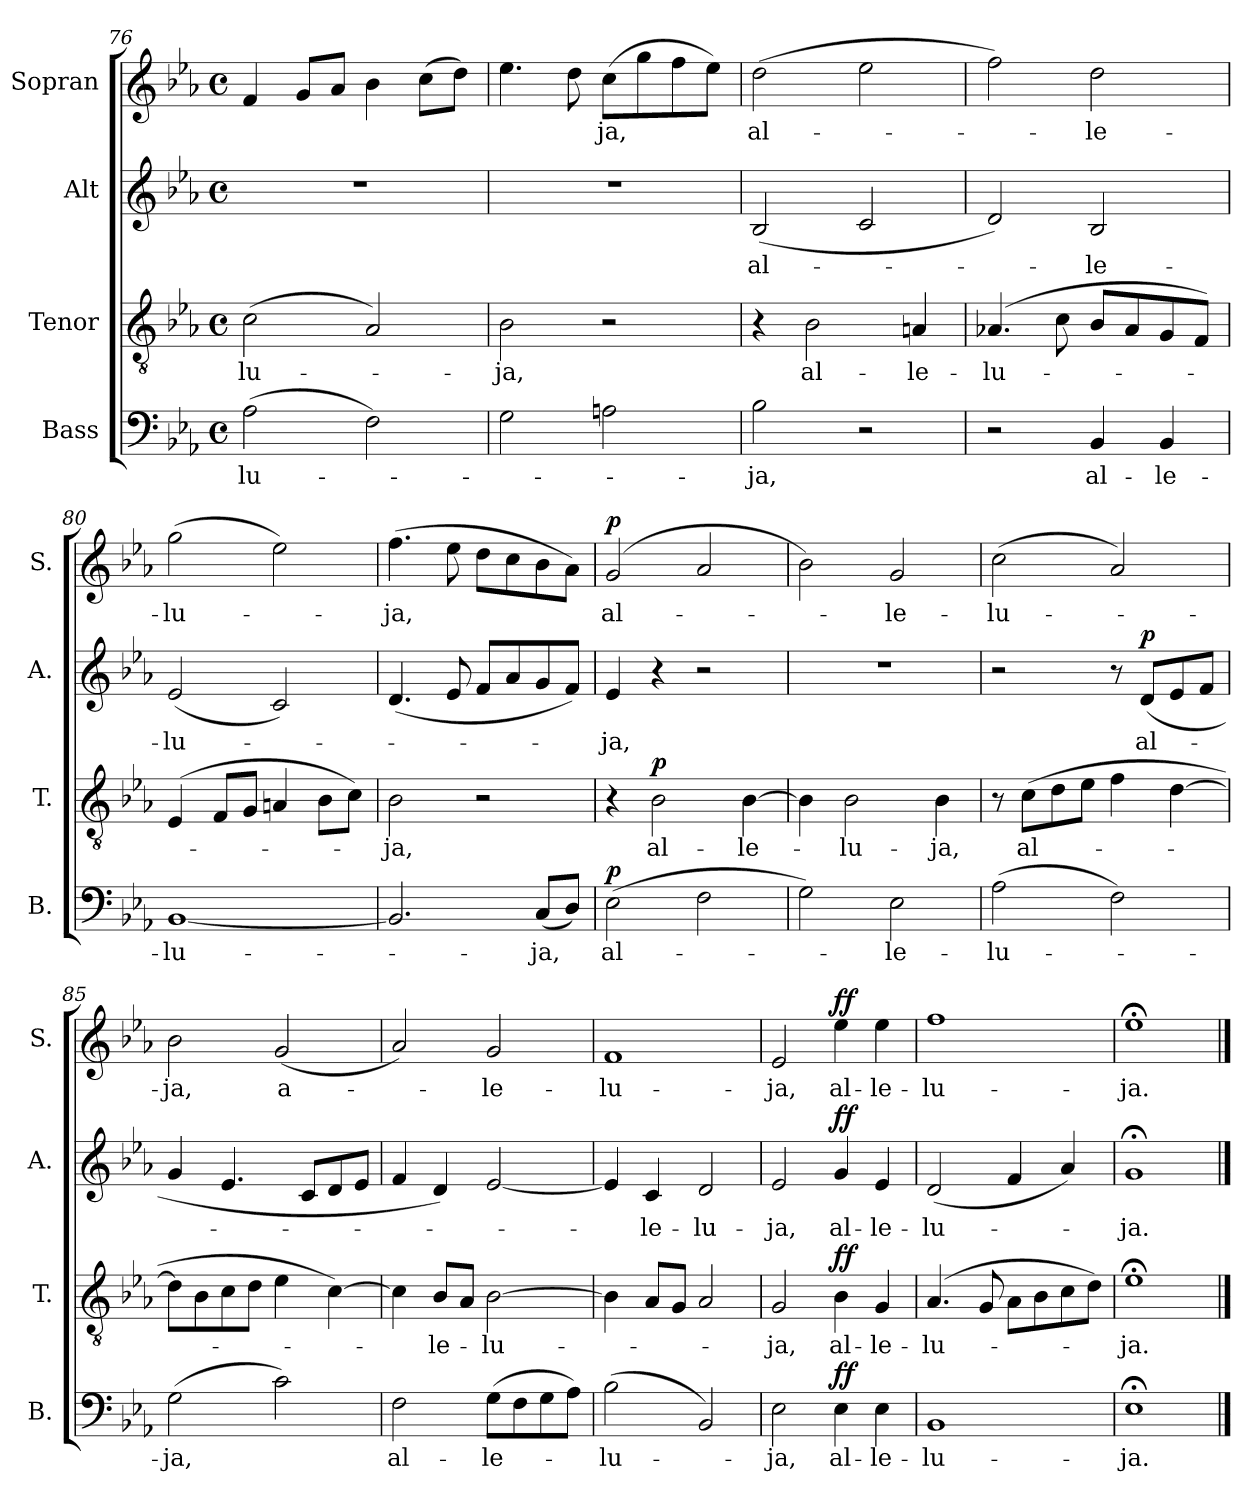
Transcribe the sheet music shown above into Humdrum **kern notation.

**kern	**text	**dynam	**kern	**text	**dynam	**kern	**text	**dynam	**kern	**text	**dynam
*part4	*part4	*part4	*part3	*part3	*part3	*part2	*part2	*part2	*part1	*part1	*part1
*staff4	*staff4	*staff4	*staff3	*staff3	*staff3	*staff2	*staff2	*staff2	*staff1	*staff1	*staff1
*I"Bass	*	*	*I"Tenor	*	*	*I"Alt	*	*	*I"Sopran	*	*
*I'B.	*	*	*I'T.	*	*	*I'A.	*	*	*I'S.	*	*
*clefF4	*	*	*clefGv2	*	*	*clefG2	*	*	*clefG2	*	*
*k[b-e-a-]	*	*	*k[b-e-a-]	*	*	*k[b-e-a-]	*	*	*k[b-e-a-]	*	*
*E-:	*	*	*E-:	*	*	*E-:	*	*	*E-:	*	*
*M4/4	*	*	*M4/4	*	*	*M4/4	*	*	*M4/4	*	*
*met(c)	*	*	*met(c)	*	*	*met(c)	*	*	*met(c)	*	*
=76	=76	=76	=76	=76	=76	=76	=76	=76	=76	=76	=76
!	!LO:LY:b	!	!	!LO:LY:b	!	!	!	!	!	!	!
(>2A-\	-lu-	.	(>2c\	-lu-	.	1r	.	.	4f/	.	.
.	.	.	.	.	.	.	.	.	8g/L	.	.
.	.	.	.	.	.	.	.	.	8a-/J	.	.
2F\)	.	.	2A-/)	.	.	.	.	.	4b-\	.	.
.	.	.	.	.	.	.	.	.	(>8cc\L	.	.
.	.	.	.	.	.	.	.	.	8dd\J)	.	.
!!LO:LB:g=z
=77	=77	=77	=77	=77	=77	=77	=77	=77	=77	=77	=77
!	!	!	!	!LO:LY:b	!	!	!	!	!	!	!
2G\	.	.	2B-\	-ja,	.	1r	.	.	4.ee-\	.	.
.	.	.	.	.	.	.	.	.	8dd\	.	.
!	!	!	!	!	!	!	!	!	!	!LO:LY:b	!
2An\	.	.	2r	.	.	.	.	.	(>8cc\L	-ja,	.
.	.	.	.	.	.	.	.	.	8gg\	.	.
.	.	.	.	.	.	.	.	.	8ff\	.	.
.	.	.	.	.	.	.	.	.	8ee-\J)	.	.
=78	=78	=78	=78	=78	=78	=78	=78	=78	=78	=78	=78
!	!LO:LY:b	!	!	!	!	!	!LO:LY:b	!	!	!LO:LY:b	!
2B-\	-ja,	.	4r	.	.	(<2B-/	al-	.	(>2dd\	al-	.
!	!	!	!	!LO:LY:b	!	!	!	!	!	!	!
.	.	.	2B-\	al-	.	.	.	.	.	.	.
2r	.	.	.	.	.	2c/	.	.	2ee-\	.	.
!	!	!	!	!LO:LY:b	!	!	!	!	!	!	!
.	.	.	4An/	-le-	.	.	.	.	.	.	.
=79	=79	=79	=79	=79	=79	=79	=79	=79	=79	=79	=79
!	!	!	!	!LO:LY:b	!	!	!	!	!	!	!
2r	.	.	(4.A-X/	-lu-	.	2d/)	.	.	2ff\)	.	.
.	.	.	8c\	.	.	.	.	.	.	.	.
!	!LO:LY:b	!	!	!	!	!	!LO:LY:b	!	!	!LO:LY:b	!
4BB-/	al-	.	8B-/L	.	.	2B-/	-le-	.	2dd\	-le-	.
.	.	.	8A-/	.	.	.	.	.	.	.	.
!	!LO:LY:b	!	!	!	!	!	!	!	!	!	!
4BB-/	-le-	.	8G/	.	.	.	.	.	.	.	.
.	.	.	8F/J)	.	.	.	.	.	.	.	.
=80	=80	=80	=80	=80	=80	=80	=80	=80	=80	=80	=80
!	!LO:LY:b	!	!	!	!	!	!LO:LY:b	!	!	!LO:LY:b	!
[1BB-	-lu-	.	(4E-/	.	.	(<2e-/	-lu-	.	(>2gg\	-lu-	.
.	.	.	8F/L	.	.	.	.	.	.	.	.
.	.	.	8G/J	.	.	.	.	.	.	.	.
.	.	.	4An/	.	.	2c/)	.	.	2ee-\)	.	.
.	.	.	8B-\L	.	.	.	.	.	.	.	.
.	.	.	8c\J)	.	.	.	.	.	.	.	.
=81	=81	=81	=81	=81	=81	=81	=81	=81	=81	=81	=81
!	!	!	!	!LO:LY:b	!	!	!	!	!	!LO:LY:b	!
2.BB-/]	.	.	2B-\	-ja,	.	(<4.d/	.	.	(>4.ff\	-ja,	.
.	.	.	.	.	.	8e-/	.	.	8ee-\	.	.
.	.	.	2r	.	.	8f/L	.	.	8dd\L	.	.
.	.	.	.	.	.	8a-/	.	.	8cc\	.	.
!	!LO:LY:b	!	!	!	!	!	!	!	!	!	!
(<8C/L	-ja,	.	.	.	.	8g/	.	.	8b-\	.	.
8D/J)	.	.	.	.	.	8f/J)	.	.	8a-\J)	.	.
!!LO:PB:g=z
=82	=82	=82	=82	=82	=82	=82	=82	=82	=82	=82	=82
!	!LO:LY:b	!LO:DY:a	!	!	!	!	!LO:LY:b	!	!	!LO:LY:b	!LO:DY:a
(>2E-\	al-	p	4r	.	.	4e-/	-ja,	.	(2g/	al-	p
!	!	!	!	!LO:LY:b	!LO:DY:a	!	!	!	!	!	!
.	.	.	2B-\	al-	p	4r	.	.	.	.	.
2F\	.	.	.	.	.	2r	.	.	2a-/	.	.
!	!	!	!	!LO:LY:b	!	!	!	!	!	!	!
.	.	.	[4B-\	-le-	.	.	.	.	.	.	.
=83	=83	=83	=83	=83	=83	=83	=83	=83	=83	=83	=83
2G\)	.	.	4B-\]	.	.	1r	.	.	2b-\)	.	.
!	!	!	!	!LO:LY:b	!	!	!	!	!	!	!
.	.	.	2B-\	-lu-	.	.	.	.	.	.	.
!	!LO:LY:b	!	!	!	!	!	!	!	!	!LO:LY:b	!
2E-\	-le-	.	.	.	.	.	.	.	2g/	-le-	.
!	!	!	!	!LO:LY:b	!	!	!	!	!	!	!
.	.	.	4B-\	-ja,	.	.	.	.	.	.	.
=84	=84	=84	=84	=84	=84	=84	=84	=84	=84	=84	=84
!	!LO:LY:b	!	!	!	!	!	!	!	!	!LO:LY:b	!
(>2A-\	-lu-	.	8r	.	.	2r	.	.	(>2cc\	-lu-	.
!	!	!	!	!LO:LY:b	!	!	!	!	!	!	!
.	.	.	(>8c\L	al-	.	.	.	.	.	.	.
.	.	.	8d\	.	.	.	.	.	.	.	.
.	.	.	8e-\J	.	.	.	.	.	.	.	.
2F\)	.	.	4f\	.	.	8r	.	.	2a-/)	.	.
!	!	!	!	!	!	!	!LO:LY:b	!LO:DY:a	!	!	!
.	.	.	.	.	.	(<8d/L	al-	p	.	.	.
.	.	.	[4d\	.	.	8e-/	.	.	.	.	.
.	.	.	.	.	.	8f/J	.	.	.	.	.
=85	=85	=85	=85	=85	=85	=85	=85	=85	=85	=85	=85
!	!LO:LY:b	!	!	!	!	!	!	!	!	!LO:LY:b	!
(>2G\	-ja,	.	8d\L]	.	.	4g/	.	.	2b-\	-ja,	.
.	.	.	8B-\	.	.	.	.	.	.	.	.
.	.	.	8c\	.	.	4.e-/	.	.	.	.	.
.	.	.	8d\J	.	.	.	.	.	.	.	.
!	!	!	!	!	!	!	!	!	!	!LO:LY:b	!
2c\)	.	.	4e-\	.	.	.	.	.	(<2g/	a-	.
.	.	.	.	.	.	8c/L	.	.	.	.	.
.	.	.	[4c\)	.	.	8d/	.	.	.	.	.
.	.	.	.	.	.	8e-/J	.	.	.	.	.
!!LO:LB:g=z
=86	=86	=86	=86	=86	=86	=86	=86	=86	=86	=86	=86
!	!LO:LY:b	!	!	!	!	!	!	!	!	!	!
2F\	al-	.	4c\]	.	.	4f/	.	.	2a-/)	.	.
!	!	!	!	!LO:LY:b	!	!	!	!	!	!	!
.	.	.	8B-/L	-le-	.	4d/)	.	.	.	.	.
.	.	.	8A-/J	.	.	.	.	.	.	.	.
!	!LO:LY:b	!	!	!LO:LY:b	!	!	!	!	!	!LO:LY:b	!
(>8G\L	-le-	.	[2B-\	-lu-	.	[2e-/	.	.	2g/	-le-	.
8F\	.	.	.	.	.	.	.	.	.	.	.
8G\	.	.	.	.	.	.	.	.	.	.	.
8A-\J)	.	.	.	.	.	.	.	.	.	.	.
=87	=87	=87	=87	=87	=87	=87	=87	=87	=87	=87	=87
!	!LO:LY:b	!	!	!	!	!	!	!	!	!LO:LY:b	!
(>2B-\	-lu-	.	4B-\]	.	.	4e-/]	.	.	1f	-lu-	.
!	!	!	!	!	!	!	!LO:LY:b	!	!	!	!
.	.	.	8A-/L	.	.	4c/	-le-	.	.	.	.
.	.	.	8G/J	.	.	.	.	.	.	.	.
!	!	!	!	!	!	!	!LO:LY:b	!	!	!	!
2BB-/)	.	.	2A-/	.	.	2d/	-lu-	.	.	.	.
=88	=88	=88	=88	=88	=88	=88	=88	=88	=88	=88	=88
!	!LO:LY:b	!	!	!LO:LY:b	!	!	!LO:LY:b	!	!	!LO:LY:b	!
2E-\	-ja,	.	2G/	-ja,	.	2e-/	-ja,	.	2e-/	-ja,	.
!	!LO:LY:b	!LO:DY:a	!	!LO:LY:b	!LO:DY:a	!	!LO:LY:b	!LO:DY:a	!	!LO:LY:b	!LO:DY:a
4E-\	al-	ff	4B-\	al-	ff	4g/	al-	ff	4ee-\	al-	ff
!	!LO:LY:b	!	!	!LO:LY:b	!	!	!LO:LY:b	!	!	!LO:LY:b	!
4E-\	-le-	.	4G/	-le-	.	4e-/	-le-	.	4ee-\	-le-	.
=89	=89	=89	=89	=89	=89	=89	=89	=89	=89	=89	=89
!	!LO:LY:b	!	!	!LO:LY:b	!	!	!LO:LY:b	!	!	!LO:LY:b	!
1BB-	-lu-	.	(4.A-/	-lu-	.	(<2d/	-lu-	.	1ff	-lu-	.
.	.	.	8G/	.	.	.	.	.	.	.	.
.	.	.	8A-\L	.	.	4f/	.	.	.	.	.
.	.	.	8B-\	.	.	.	.	.	.	.	.
.	.	.	8c\	.	.	4a-/)	.	.	.	.	.
.	.	.	8d\J)	.	.	.	.	.	.	.	.
=90	=90	=90	=90	=90	=90	=90	=90	=90	=90	=90	=90
!	!LO:LY:b	!	!	!LO:LY:b	!	!	!LO:LY:b	!	!	!LO:LY:b	!
1E-;<	-ja.	.	1e-;<	-ja.	.	1g;<	-ja.	.	1ee-;<	-ja.	.
==	==	==	==	==	==	==	==	==	==	==	==
*-	*-	*-	*-	*-	*-	*-	*-	*-	*-	*-	*-
